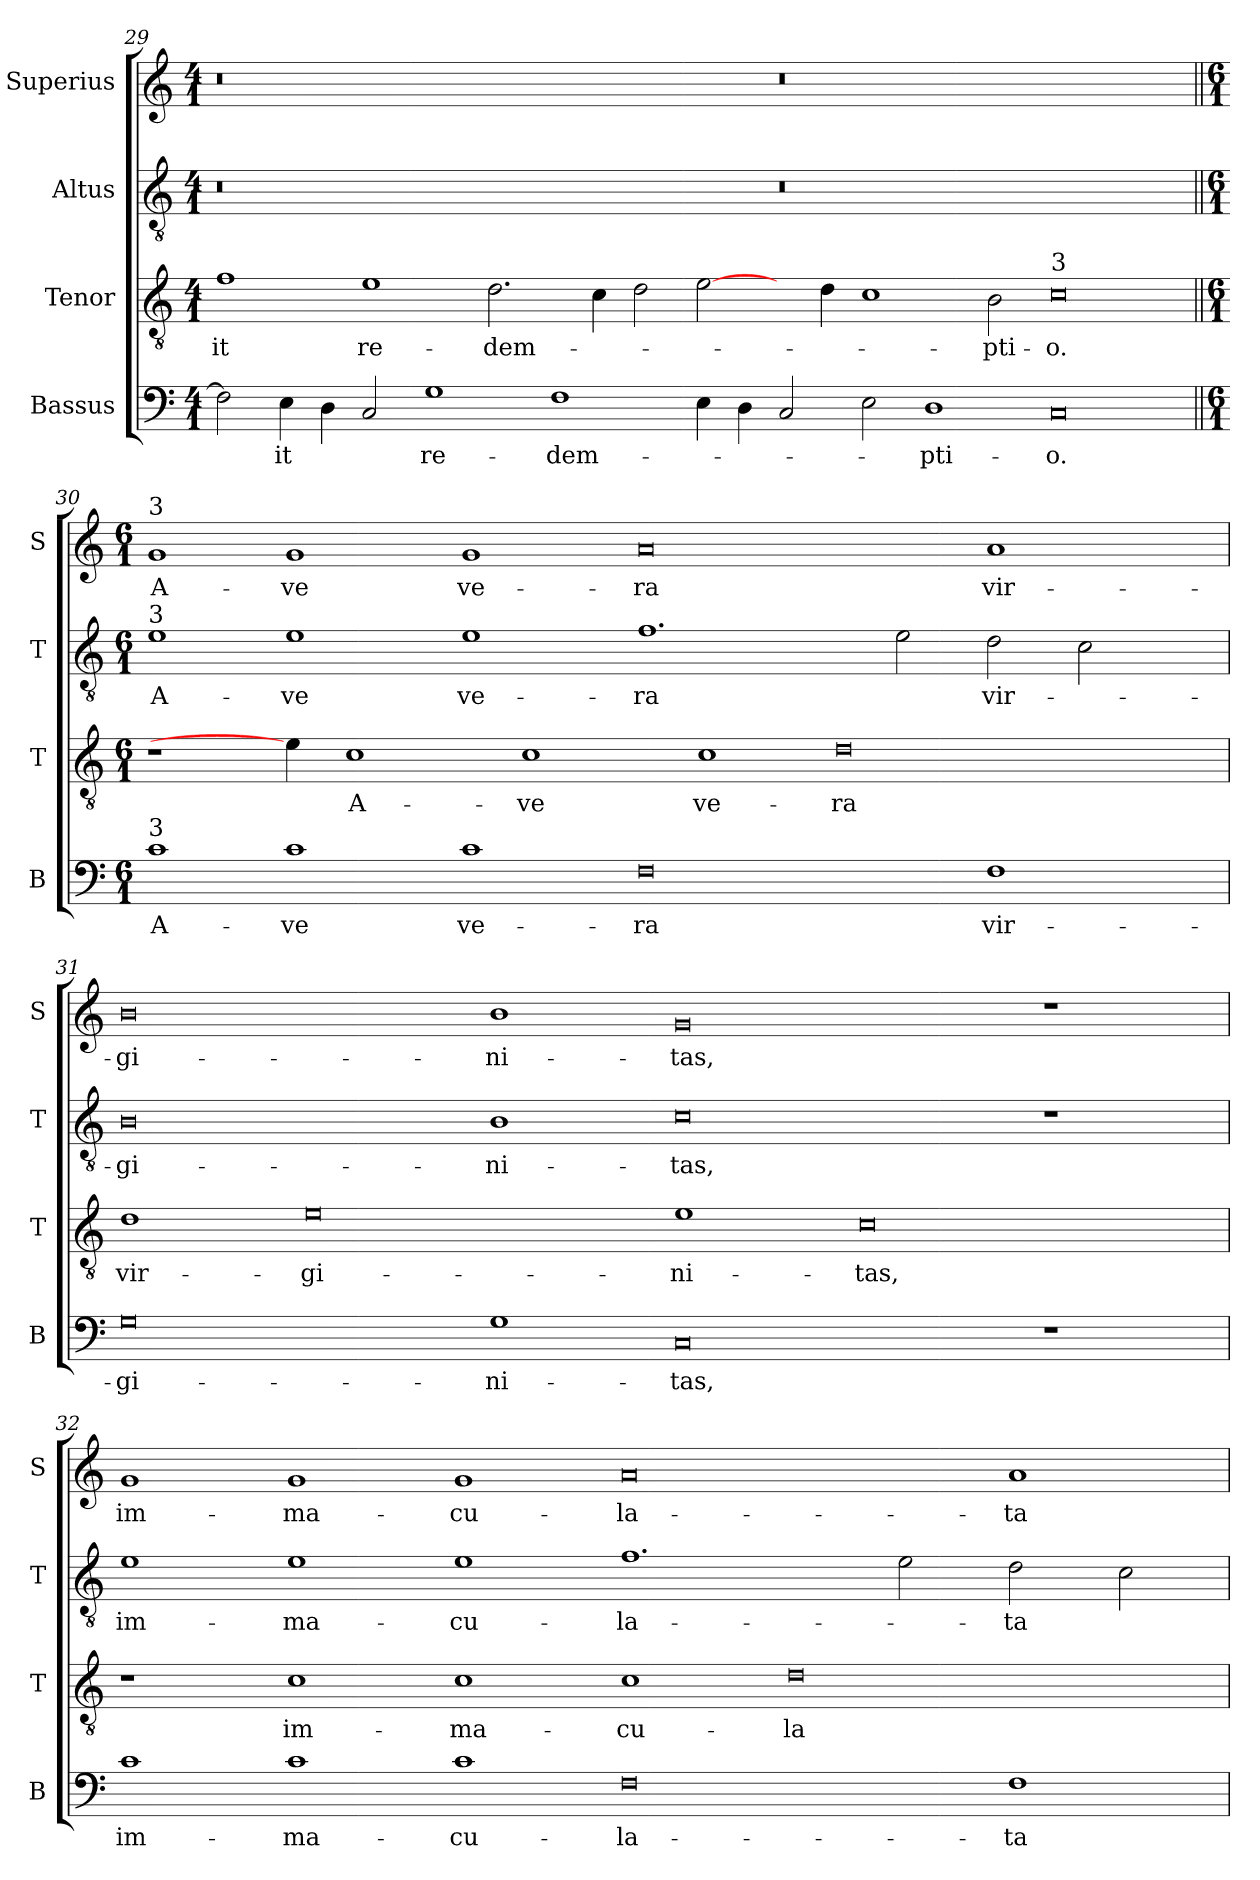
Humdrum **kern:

**kern	**text	**kern	**text	**kern	**text	**kern	**text
*part4	*part4	*part3	*part3	*part2	*part2	*part1	*part1
*staff4	*staff4	*staff3	*staff3	*staff2	*staff2	*staff1	*staff1
*I"Bassus	*	*I"Tenor	*	*I"Altus	*	*I"Superius	*
*I'B	*	*I'T	*	*I'T	*	*I'S	*
!!LO:PB:g=z
*clefF4	*	*clefGv2	*	*clefGv2	*	*clefG2	*
*	*	*ITrd7c12	*	*ITrd7c12	*	*	*
*k[]	*	*k[]	*	*k[]	*	*k[]	*
*C:	*	*C:	*	*C:	*	*C:	*
*M4/1	*	*M4/1	*	*M4/1	*	*M4/1	*
=29	=29	=29	=29	=29	=29	=29	=29
!	!	!	!LO:LY:b	!	!	!	!
2F\]	.	1F	-it	0r	.	0r	.
!	!LO:LY:b	!	!	!	!	!	!
4E\	-it	.	.	.	.	.	.
4D\	.	.	.	.	.	.	.
!	!	!	!LO:LY:b	!	!	!	!
2C/	.	1E	re-	.	.	.	.
!	!LO:LY:b	!	!	!	!	!	!
1G	re-	.	.	.	.	.	.
!	!	!	!LO:LY:b	!	!	!	!
.	.	2.D\	-dem-	0ryy	.	0ryy	.
!	!LO:LY:b	!	!	!	!	!	!
1F	-dem-	.	.	.	.	.	.
.	.	4C\	.	.	.	.	.
.	.	2D\	.	.	.	.	.
4E\	.	[2E\	.	.	.	.	.
4D\	.	.	.	.	.	.	.
2C/	.	4ryy	.	0r	.	0r	.
.	.	4D\	.	.	.	.	.
2E\	.	1C	.	.	.	.	.
!	!LO:LY:b	!	!	!	!	!	!
1D	-pti-	.	.	.	.	.	.
!	!	!	!LO:LY:b	!	!	!	!
.	.	2BB\	-pti-	.	.	.	.
!	!	!LO:TX:a:t=3	!	!	!	!	!
!	!LO:LY:b	!	!LO:LY:b	!	!	!	!
0C	-o.	0C	-o.	0ryy	.	0ryy	.
=30||	=30||	=30||	=30||	=30||	=30||	=30||	=30||
*M6/1	*	*M6/1	*	*M6/1	*	*M6/1	*
!	!	!	!	!	!	!LO:TX:a:t=3	!
!	!	!	!	!LO:TX:a:t=3	!	!	!
!LO:TX:a:t=3	!	!	!	!	!	!	!
!	!LO:LY:b	!	!	!	!LO:LY:b	!	!LO:LY:b
1c	A-	1r	.	1E	A-	1g	A-
!	!LO:LY:b	!	!	!	!LO:LY:b	!	!LO:LY:b
1c	-ve	4E\]	.	1E	-ve	1g	-ve
!	!	!	!LO:LY:b	!	!	!	!
.	.	1C	A-	.	.	.	.
!	!LO:LY:b	!	!	!	!LO:LY:b	!	!LO:LY:b
1c	ve-	.	.	1E	ve-	1g	ve-
!	!	!	!LO:LY:b	!	!	!	!
.	.	1C	-ve	.	.	.	.
!	!LO:LY:b	!	!	!	!LO:LY:b	!	!LO:LY:b
0F	-ra	.	.	1.F	-ra	0a	-ra
!	!	!	!LO:LY:b	!	!	!	!
.	.	1C	ve-	.	.	.	.
!	!	!	!LO:LY:b	!	!	!	!
.	.	0D	-ra	.	.	.	.
.	.	.	.	2E\	.	.	.
!	!LO:LY:b	!	!	!	!LO:LY:b	!	!LO:LY:b
1F	vir-	.	.	2D\	vir-	1a	vir-
.	.	.	.	2C\	.	.	.
4ryy	.	.	.	4ryy	.	4ryy	.
!!LO:LB:g=z
=31	=31	=31	=31	=31	=31	=31	=31
!	!LO:LY:b	!	!LO:LY:b	!	!LO:LY:b	!	!LO:LY:b
0G	-gi-	1D	vir-	0BB	-gi-	0b	-gi-
!	!	!	!LO:LY:b	!	!	!	!
.	.	0E	-gi-	.	.	.	.
!	!LO:LY:b	!	!	!	!LO:LY:b	!	!LO:LY:b
1G	-ni-	.	.	1BB	-ni-	1b	-ni-
!	!LO:LY:b	!	!LO:LY:b	!	!LO:LY:b	!	!LO:LY:b
0C	-tas,	1E	-ni-	0C	-tas,	0g	-tas,
!	!	!	!LO:LY:b	!	!	!	!
.	.	0C	-tas,	.	.	.	.
1r	.	.	.	1r	.	1r	.
=32	=32	=32	=32	=32	=32	=32	=32
!	!LO:LY:b	!	!	!	!LO:LY:b	!	!LO:LY:b
1c	im-	1r	.	1E	im-	1g	im-
!	!LO:LY:b	!	!LO:LY:b	!	!LO:LY:b	!	!LO:LY:b
1c	-ma-	1C	im-	1E	-ma-	1g	-ma-
!	!LO:LY:b	!	!LO:LY:b	!	!LO:LY:b	!	!LO:LY:b
1c	-cu-	1C	-ma-	1E	-cu-	1g	-cu-
!	!LO:LY:b	!	!LO:LY:b	!	!LO:LY:b	!	!LO:LY:b
0F	-la-	1C	-cu-	1.F	-la-	0a	-la-
!	!	!	!LO:LY:b	!	!	!	!
.	.	0D	-la-	.	.	.	.
.	.	.	.	2E\	.	.	.
!	!LO:LY:b	!	!	!	!LO:LY:b	!	!LO:LY:b
1F	-ta	.	.	2D\	-ta	1a	-ta
.	.	.	.	2C\	.	.	.
=	=	=	=	=	=	=	=
*-	*-	*-	*-	*-	*-	*-	*-
